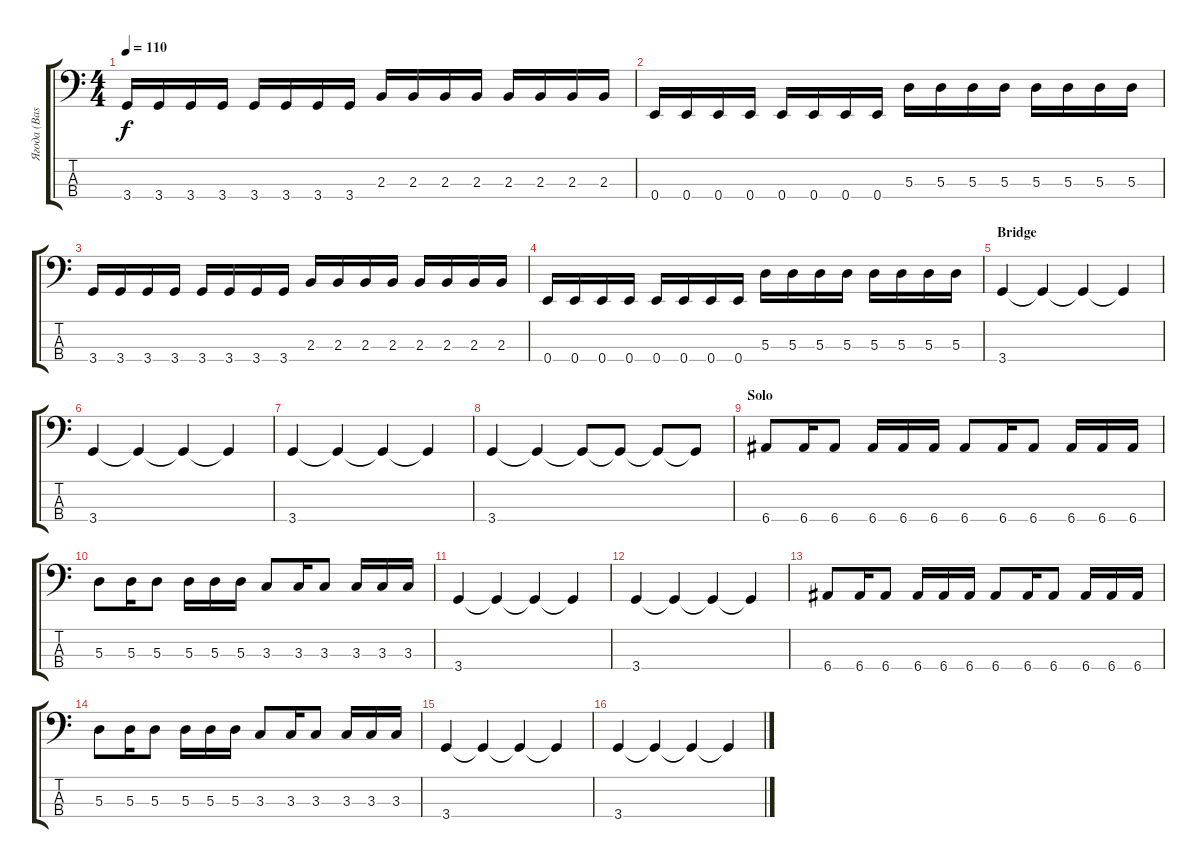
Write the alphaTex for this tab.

\track ("Ягода (Bass)" "Ягода (Bas") {instrument electricbassfinger}
\staff {score tabs}
\tuning (G2 D2 A1 E1) {hide}
\ts (4 4)
\tempo 110
\clef f4
\ks c
3.4.16{dy f} 3.4.16 3.4.16 3.4.16 3.4.16 3.4.16 3.4.16 3.4.16 2.3.16 2.3.16 2.3.16 2.3.16 2.3.16 2.3.16 2.3.16 2.3.16 |
0.4.16 0.4.16 0.4.16 0.4.16 0.4.16 0.4.16 0.4.16 0.4.16 5.3.16 5.3.16 5.3.16 5.3.16 5.3.16 5.3.16 5.3.16 5.3.16 |
3.4.16 3.4.16 3.4.16 3.4.16 3.4.16 3.4.16 3.4.16 3.4.16 2.3.16 2.3.16 2.3.16 2.3.16 2.3.16 2.3.16 2.3.16 2.3.16 |
0.4.16 0.4.16 0.4.16 0.4.16 0.4.16 0.4.16 0.4.16 0.4.16 5.3.16 5.3.16 5.3.16 5.3.16 5.3.16 5.3.16 5.3.16 5.3.16 |
\section ("" "Bridge")
3.4.4 3.4{t}.4 3.4{t}.4 3.4{t}.4 |
3.4.4 3.4{t}.4 3.4{t}.4 3.4{t}.4 |
3.4.4 3.4{t}.4 3.4{t}.4 3.4{t}.4 |
3.4.4 3.4{t}.4 3.4{t}.8 3.4{t}.8 3.4{t}.8 3.4{t}.8 |
\section ("" "Solo")
6.4.8 6.4.16 6.4.8 6.4.16 6.4.16 6.4.16 6.4.8 6.4.16 6.4.8 6.4.16 6.4.16 6.4.16 |
5.3.8 5.3.16 5.3.8 5.3.16 5.3.16 5.3.16 3.3.8 3.3.16 3.3.8 3.3.16 3.3.16 3.3.16 |
3.4.4 3.4{t}.4 3.4{t}.4 3.4{t}.4 |
3.4.4 3.4{t}.4 3.4{t}.4 3.4{t}.4 |
6.4.8 6.4.16 6.4.8 6.4.16 6.4.16 6.4.16 6.4.8 6.4.16 6.4.8 6.4.16 6.4.16 6.4.16 |
5.3.8 5.3.16 5.3.8 5.3.16 5.3.16 5.3.16 3.3.8 3.3.16 3.3.8 3.3.16 3.3.16 3.3.16 |
3.4.4 3.4{t}.4 3.4{t}.4 3.4{t}.4 |
3.4.4 3.4{t}.4 3.4{t}.4 3.4{t}.4
